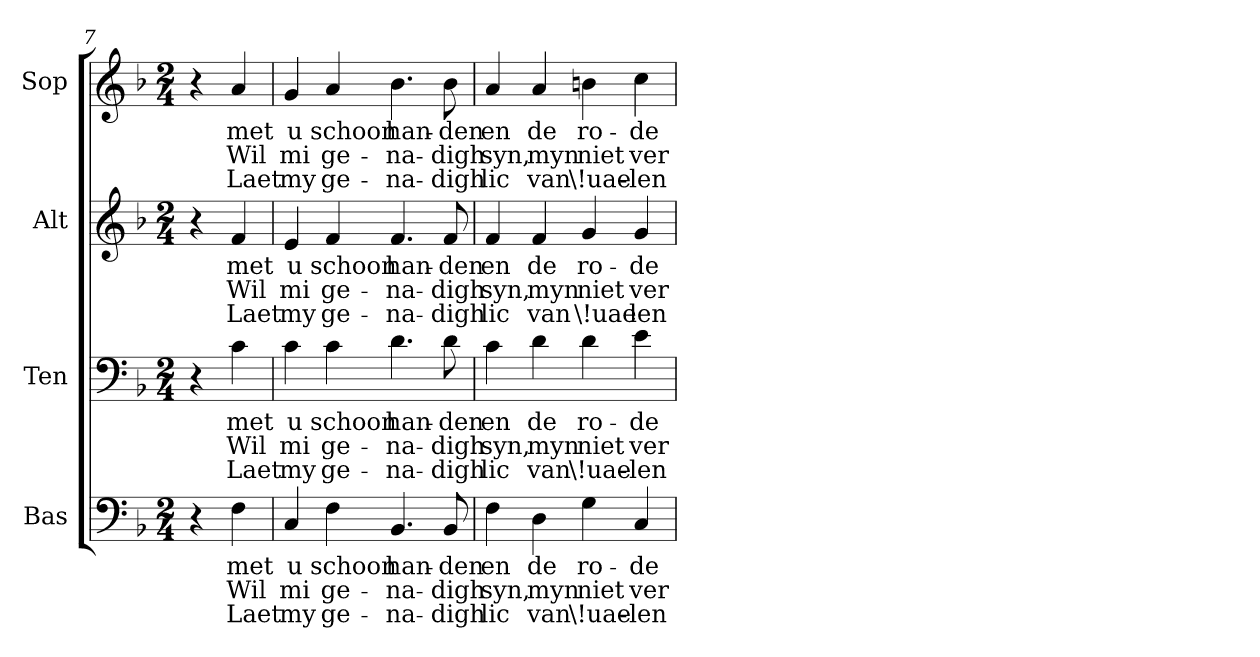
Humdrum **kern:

**kern	**text	**text	**text	**kern	**text	**text	**text	**kern	**text	**text	**text	**kern	**text	**text	**text
*part4	*part4	*part4	*part4	*part3	*part3	*part3	*part3	*part2	*part2	*part2	*part2	*part1	*part1	*part1	*part1
*staff4	*staff4	*staff4	*staff4	*staff3	*staff3	*staff3	*staff3	*staff2	*staff2	*staff2	*staff2	*staff1	*staff1	*staff1	*staff1
*I"Bas	*	*	*	*I"Ten	*	*	*	*I"Alt	*	*	*	*I"Sop	*	*	*
!!LO:LB:g=z
*clefF4	*	*	*	*clefF4	*	*	*	*clefG2	*	*	*	*clefG2	*	*	*
*k[b-]	*	*	*	*k[b-]	*	*	*	*k[b-]	*	*	*	*k[b-]	*	*	*
*F:	*	*	*	*F:	*	*	*	*F:	*	*	*	*F:	*	*	*
*M2/4	*	*	*	*M2/4	*	*	*	*M2/4	*	*	*	*M2/4	*	*	*
=7	=7	=7	=7	=7	=7	=7	=7	=7	=7	=7	=7	=7	=7	=7	=7
4r	.	.	.	4r	.	.	.	4r	.	.	.	4r	.	.	.
!	!LO:LY:b	!LO:LY:b	!LO:LY:b	!	!LO:LY:b	!LO:LY:b	!LO:LY:b	!	!LO:LY:b	!LO:LY:b	!LO:LY:b	!	!LO:LY:b	!LO:LY:b	!LO:LY:b
4F\	met	Wil	Laet	4c\	met	Wil	Laet	4f/	met	Wil	Laet	4a/	met	Wil	Laet
=8	=8	=8	=8	=8	=8	=8	=8	=8	=8	=8	=8	=8	=8	=8	=8
!	!LO:LY:b:cj	!LO:LY:b:cj	!LO:LY:b	!	!LO:LY:b:cj	!LO:LY:b:cj	!LO:LY:b	!	!LO:LY:b:cj	!LO:LY:b:cj	!LO:LY:b	!	!LO:LY:b:cj	!LO:LY:b:cj	!LO:LY:b
4C/	u	mi	my	4c\	u	mi	my	4e/	u	mi	my	4g/	u	mi	my
!	!LO:LY:b	!LO:LY:b:cj	!LO:LY:b:cj	!	!LO:LY:b	!LO:LY:b:cj	!LO:LY:b:cj	!	!LO:LY:b	!LO:LY:b:cj	!LO:LY:b:cj	!	!LO:LY:b	!LO:LY:b:cj	!LO:LY:b:cj
4F\	schoon	ge-	-ge-	4c\	schoon	ge-	-ge-	4f/	schoon	ge-	-ge-	4a/	schoon	ge-	-ge-
!	!LO:LY:b	!LO:LY:b:cj	!LO:LY:b:cj	!	!LO:LY:b	!LO:LY:b:cj	!LO:LY:b:cj	!	!LO:LY:b	!LO:LY:b:cj	!LO:LY:b:cj	!	!LO:LY:b	!LO:LY:b:cj	!LO:LY:b:cj
4.BB-/	-han-	-na-	-na-	4.d\	-han-	-na-	-na-	4.f/	-han-	-na-	-na-	4.b-\	-han-	-na-	-na-
!	!LO:LY:b	!LO:LY:b	!LO:LY:b	!	!LO:LY:b	!LO:LY:b	!LO:LY:b	!	!LO:LY:b	!LO:LY:b	!LO:LY:b	!	!LO:LY:b	!LO:LY:b	!LO:LY:b
8BB-/	-den	digh	digh	8d\	-den	digh	digh	8f/	-den	digh	digh	8b-\	-den	digh	digh
=9	=9	=9	=9	=9	=9	=9	=9	=9	=9	=9	=9	=9	=9	=9	=9
!	!LO:LY:b:cj	!LO:LY:b	!LO:LY:b:cj	!	!LO:LY:b:cj	!LO:LY:b	!LO:LY:b:cj	!	!LO:LY:b:cj	!LO:LY:b	!LO:LY:b:cj	!	!LO:LY:b:cj	!LO:LY:b	!LO:LY:b:cj
4F\	en	syn,	lic	4c\	en	syn,	lic	4f/	en	syn,	lic	4a/	en	syn,	lic
!	!LO:LY:b:cj	!LO:LY:b	!LO:LY:b	!	!LO:LY:b:cj	!LO:LY:b	!LO:LY:b	!	!LO:LY:b:cj	!LO:LY:b	!LO:LY:b	!	!LO:LY:b:cj	!LO:LY:b	!LO:LY:b
4D\	de	myn	van	4d\	de	myn	van	4f/	de	myn	van	4a/	de	myn	van
!	!LO:LY:b:cj	!LO:LY:b	!LO:LY:b	!	!LO:LY:b:cj	!LO:LY:b	!LO:LY:b	!	!LO:LY:b:cj	!LO:LY:b	!LO:LY:b	!	!LO:LY:b:cj	!LO:LY:b	!LO:LY:b
4G\	ro-	-niet	\!uae-	4d\	ro-	-niet	\!uae-	4g/	ro-	-niet	\!uae	4bn\	ro-	-niet	\!uae-
!	!LO:LY:b:cj	!LO:LY:b	!LO:LY:b	!	!LO:LY:b:cj	!LO:LY:b	!LO:LY:b	!	!LO:LY:b:cj	!LO:LY:b	!LO:LY:b	!	!LO:LY:b:cj	!LO:LY:b	!LO:LY:b
4C/	-de	ver-	-len	4e\	-de	ver-	-len	4g/	de	ver-	-len	4cc\	-de	ver-	-len
=	=	=	=	=	=	=	=	=	=	=	=	=	=	=	=
*-	*-	*-	*-	*-	*-	*-	*-	*-	*-	*-	*-	*-	*-	*-	*-
